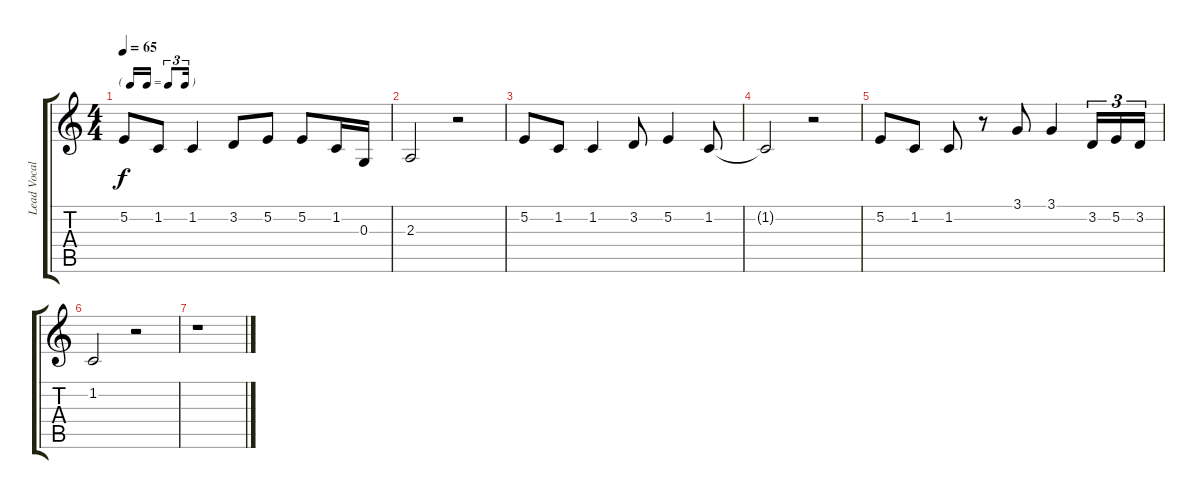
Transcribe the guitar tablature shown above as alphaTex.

\track ("Lead Vocal" "Lead Vocal") {instrument clarinet}
\staff {score tabs}
\tuning (E4 B3 G3 D3 A2 E2) {hide}
\ts (4 4)
\tf triplet16th
\tempo 65
\clef g2
\ks c
5.2.8{dy f} 1.2.8 1.2.4 3.2.8 5.2.8 5.2.8 1.2.16 0.3.16 |
2.3.2 r.2 |
5.2.8 1.2.8 1.2.4 3.2.8 5.2.4 1.2.8 |
1.2{t}.2 r.2 |
5.2.8 1.2.8 1.2.8 r.8 3.1.8 3.1.4 3.2.16{tu (3 2)} 5.2.16{tu (3 2)} 3.2.16{tu (3 2)} |
1.2.2 r.2 |
r.1
